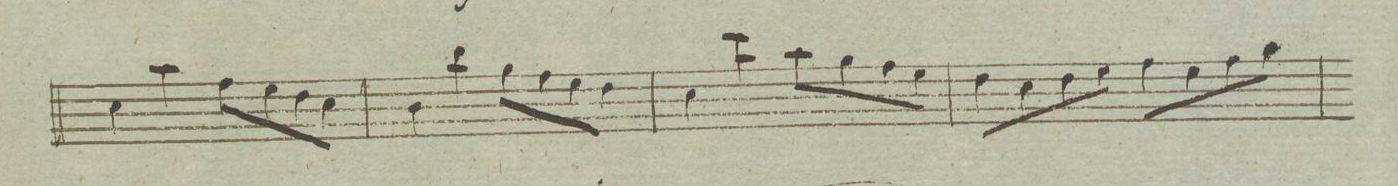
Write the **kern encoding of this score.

**kern	**dynam
*I"Basso	*
*clefF4	*
*k[]	*
*met(c)	*
*M4/4	*
4E\	.
4c\	.
8A\L	.
8G\	.
8F\	.
8E\J	.
=106	=106
4D\	.
4d\	.
8B\L	.
8A\	.
8G\	.
8F\J	.
=107	=107
4E\	.
4e\	.
8c\L	.
8B\	.
8A\	.
8G\J	.
=108	=108
8F\L	.
8E\	.
8F\	.
8G\J	.
8A\L	.
8G\	.
8A\	.
8B\J	.
=109	=109
*-	*-
